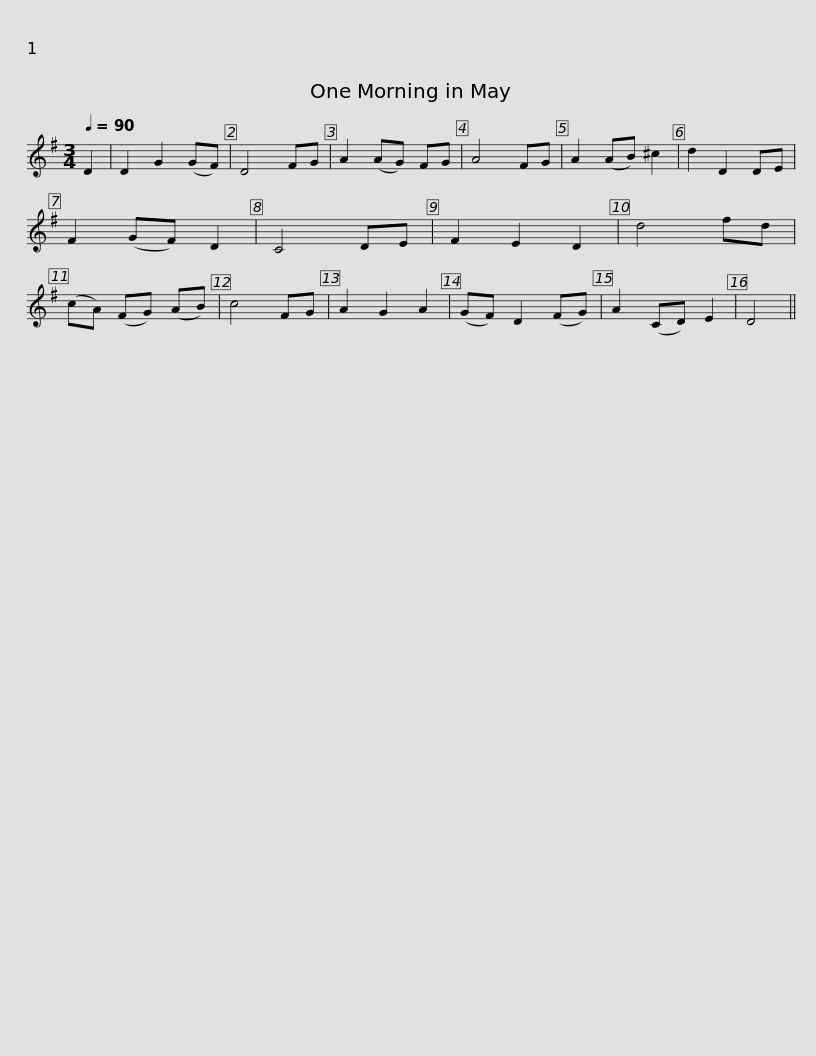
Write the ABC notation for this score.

X:1
L:1/8
Q:1/4=90
M:3/4
I:linebreak $
K:G
V:1 treble
V:1
 D2 | D2 G2 (GF) | D4 FG | A2 (AG) FG | A4 FG | %5
 A2 (AB) ^c2 | d2 D2 DE | F2 (GF) D2 | C4 DE | F2 E2 D2 | %10
 d4 fd |$ (cA) (FG) (AB) | c4 FG | A2 G2 A2 | (GF) D2 (FG) | %15
 A2 (CD) E2 | D4 || %17
